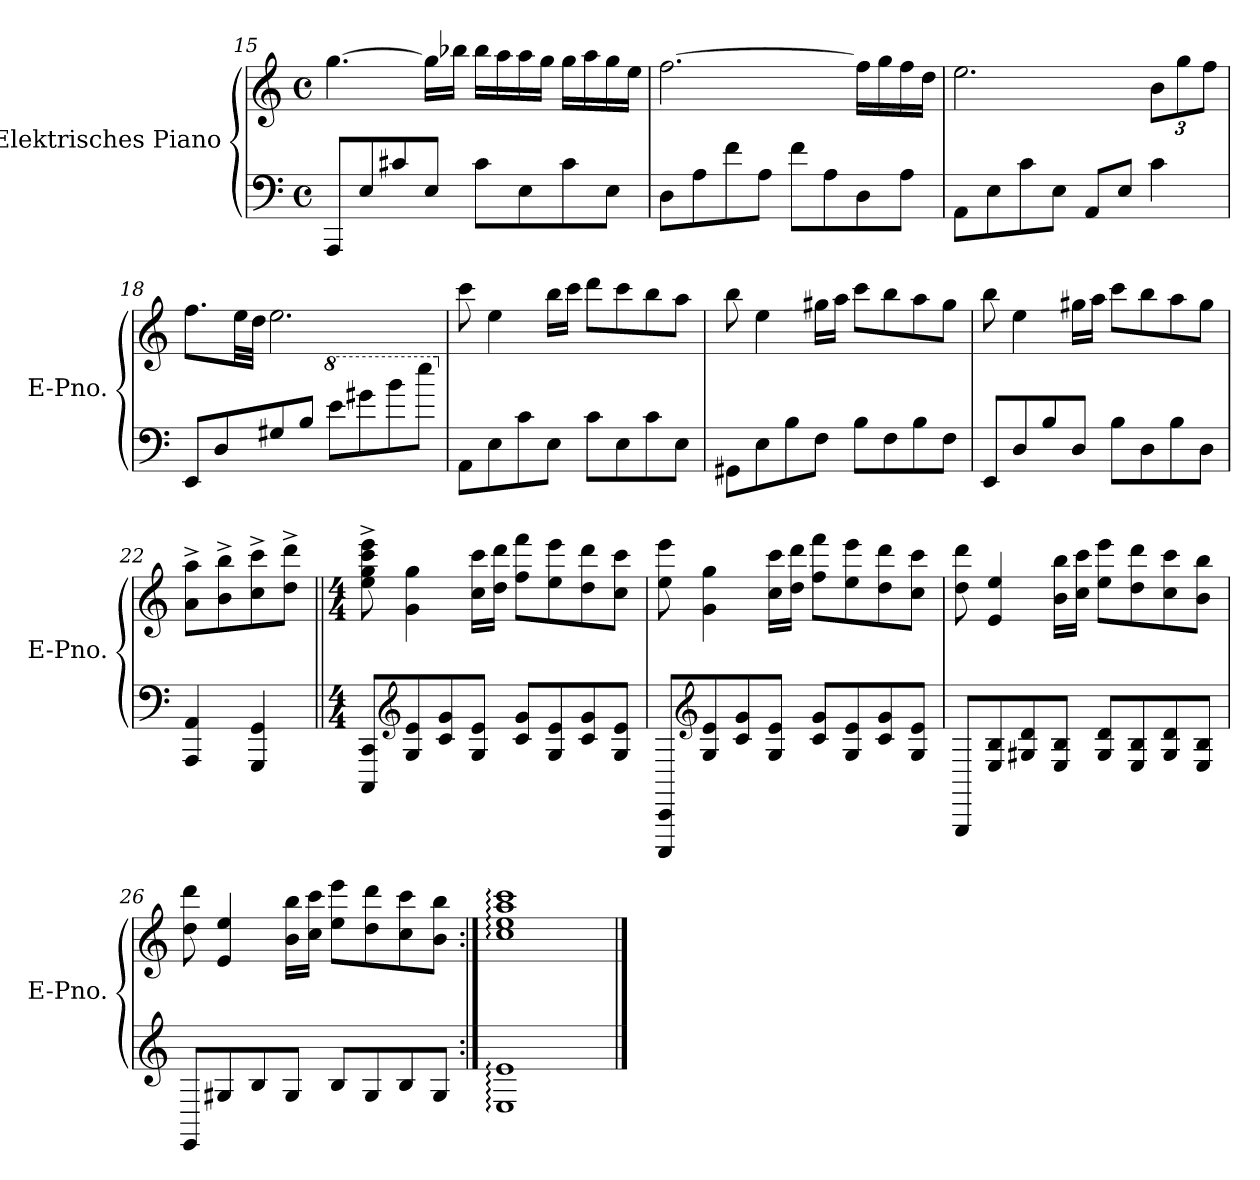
**kern	**kern
*part1	*part1
*staff2	*staff1
*I"Elektrisches Piano	*
*I'E-Pno.	*
*clefF4	*clefG2
*k[]	*k[]
*M4/4	*M4/4
*met(c)	*met(c)
=15	=15
8AAA/L	[4.gg\
8E/	.
8c#X/	.
8E/J	16gg\LL]
.	16bb-X\JJ
8c#\L	16bb-\LL
.	16aa\
8E\	16aa\
.	16gg\JJ
8c#\	16gg\LL
.	16aa\
8E\J	16gg\
.	16ee\JJ
!!LO:PB:g=z
=16	=16
8D\L	[2.ff\
8A\	.
8f\	.
8A\J	.
8f\L	.
8A\	.
8D\	16ff\LL]
.	16gg\
8A\J	16ff\
.	16dd\JJ
=17	=17
8AA\L	2.ee\
8E\	.
8c\	.
8E\J	.
8AA/L	.
8E/J	.
*	*Xbrackettup
4c\	12b\L
.	12gg\
.	12ff\J
=18	=18
8EE/L	8.ff\L
8D/	.
.	32ee\LL
.	32dd\JJJ
8G#X/	2.ee\
8B/J	.
*8va	*
8ee\L	.
8gg#X\	.
8bb\	.
8eee\J	.
!!LO:LB:g=z
=19	=19
*X8va	*
8AA\L	8ccc\
8E\	4ee\
8c\	.
8E\J	16bb\LL
.	16ccc\JJ
8c\L	8ddd\L
8E\	8ccc\
8c\	8bb\
8E\J	8aa\J
=20	=20
8GG#X\L	8bb\
8E\	4ee\
8B\	.
8F\J	16gg#X\LL
.	16aa\JJ
8B\L	8ccc\L
8F\	8bb\
8B\	8aa\
8F\J	8gg#\J
=21	=21
8EE/L	8bb\
8D/	4ee\
8B/	.
8D/J	16gg#X\LL
.	16aa\JJ
8B\L	8ccc\L
8D\	8bb\
8B\	8aa\
8D\J	8gg#\J
!!LO:LB:g=z
=22	=22
4AAA/ 4AA/	8a\^ 8aa\^L
.	8b\^ 8bb\^
4GGG/ 4GG/	8cc\^ 8ccc\^
.	8dd\^ 8ddd\^J
=23||	=23||
*M4/4	*M4/4
8CCC/ 8CC/L	8ee\^ 8gg\^ 8ccc\^ 8eee\^
*clefG2	*
8G/ 8e/	4g\ 4gg\
8c/ 8g/	.
8G/ 8e/J	16cc\ 16ccc\LL
.	16dd\ 16ddd\JJ
8c/ 8g/L	8ff\ 8fff\L
8G/ 8e/	8ee\ 8eee\
8c/ 8g/	8dd\ 8ddd\
8G/ 8e/J	8cc\ 8ccc\J
=24	=24
8CCC/ 8CC/L	8ee\ 8eee\
*clefG2	*
8G/ 8e/	4g\ 4gg\
8c/ 8g/	.
8G/ 8e/J	16cc\ 16ccc\LL
.	16dd\ 16ddd\JJ
8c/ 8g/L	8ff\ 8fff\L
8G/ 8e/	8ee\ 8eee\
8c/ 8g/	8dd\ 8ddd\
8G/ 8e/J	8cc\ 8ccc\J
!!LO:LB:g=z
=25	=25
8GGG/L	8dd\ 8ddd\
8E/ 8B/	4e/ 4ee/
8G#X/ 8d/	.
8E/ 8B/J	16b\ 16bb\LL
.	16cc\ 16ccc\JJ
8G#/ 8d/L	8ee\ 8eee\L
8E/ 8B/	8dd\ 8ddd\
8G#/ 8d/	8cc\ 8ccc\
8E/ 8B/J	8b\ 8bb\J
=26	=26
8EE/L	8dd\ 8ddd\
8G#X/	4e/ 4ee/
8B/	.
8G#/J	16b\ 16bb\LL
.	16cc\ 16ccc\JJ
8B/L	8ee\ 8eee\L
8G#/	8dd\ 8ddd\
8B/	8cc\ 8ccc\
8G#/J	8b\ 8bb\J
=27:|!	=27:|!
*^	*^
*	*	*	*^
*	*	*	*	*^
1e:	1E:	1ccc:	1aa:	1ee:	1cc:
*v	*v	*	*	*	*
*	*v	*v	*v	*v
==	==
*-	*-
